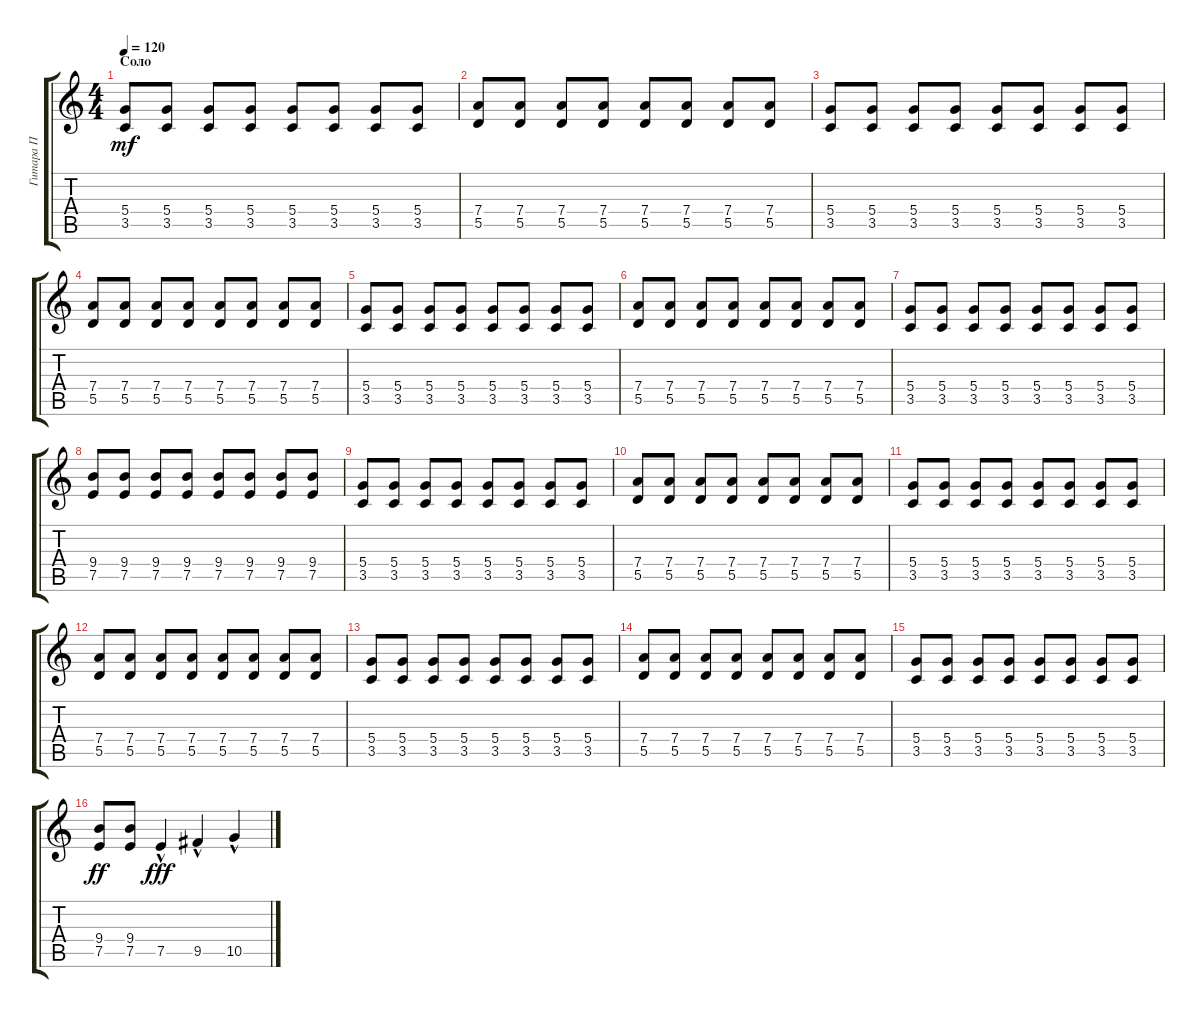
\track ("Гитара П" "Гитара П") {instrument overdrivenguitar}
\staff {score tabs}
\tuning (E4 B3 G3 D3 A2 E2) {hide}
\ts (4 4)
\section ("" "Соло")
\tempo 120
\clef g2
\ks c
(5.4 3.5).8{dy mf} (5.4 3.5).8 (5.4 3.5).8 (5.4 3.5).8 (5.4 3.5).8 (5.4 3.5).8 (5.4 3.5).8 (5.4 3.5).8 |
(7.4 5.5).8 (7.4 5.5).8 (7.4 5.5).8 (7.4 5.5).8 (7.4 5.5).8 (7.4 5.5).8 (7.4 5.5).8 (7.4 5.5).8 |
(5.4 3.5).8 (5.4 3.5).8 (5.4 3.5).8 (5.4 3.5).8 (5.4 3.5).8 (5.4 3.5).8 (5.4 3.5).8 (5.4 3.5).8 |
(7.4 5.5).8 (7.4 5.5).8 (7.4 5.5).8 (7.4 5.5).8 (7.4 5.5).8 (7.4 5.5).8 (7.4 5.5).8 (7.4 5.5).8 |
(5.4 3.5).8 (5.4 3.5).8 (5.4 3.5).8 (5.4 3.5).8 (5.4 3.5).8 (5.4 3.5).8 (5.4 3.5).8 (5.4 3.5).8 |
(7.4 5.5).8 (7.4 5.5).8 (7.4 5.5).8 (7.4 5.5).8 (7.4 5.5).8 (7.4 5.5).8 (7.4 5.5).8 (7.4 5.5).8 |
(5.4 3.5).8 (5.4 3.5).8 (5.4 3.5).8 (5.4 3.5).8 (5.4 3.5).8 (5.4 3.5).8 (5.4 3.5).8 (5.4 3.5).8 |
(9.4 7.5).8 (9.4 7.5).8 (9.4 7.5).8 (9.4 7.5).8 (9.4 7.5).8 (9.4 7.5).8 (9.4 7.5).8 (9.4 7.5).8 |
(5.4 3.5).8 (5.4 3.5).8 (5.4 3.5).8 (5.4 3.5).8 (5.4 3.5).8 (5.4 3.5).8 (5.4 3.5).8 (5.4 3.5).8 |
(7.4 5.5).8 (7.4 5.5).8 (7.4 5.5).8 (7.4 5.5).8 (7.4 5.5).8 (7.4 5.5).8 (7.4 5.5).8 (7.4 5.5).8 |
(5.4 3.5).8 (5.4 3.5).8 (5.4 3.5).8 (5.4 3.5).8 (5.4 3.5).8 (5.4 3.5).8 (5.4 3.5).8 (5.4 3.5).8 |
(7.4 5.5).8 (7.4 5.5).8 (7.4 5.5).8 (7.4 5.5).8 (7.4 5.5).8 (7.4 5.5).8 (7.4 5.5).8 (7.4 5.5).8 |
(5.4 3.5).8 (5.4 3.5).8 (5.4 3.5).8 (5.4 3.5).8 (5.4 3.5).8 (5.4 3.5).8 (5.4 3.5).8 (5.4 3.5).8 |
(7.4 5.5).8 (7.4 5.5).8 (7.4 5.5).8 (7.4 5.5).8 (7.4 5.5).8 (7.4 5.5).8 (7.4 5.5).8 (7.4 5.5).8 |
(5.4 3.5).8 (5.4 3.5).8 (5.4 3.5).8 (5.4 3.5).8 (5.4 3.5).8 (5.4 3.5).8 (5.4 3.5).8 (5.4 3.5).8 |
(9.4 7.5).8{dy ff} (9.4 7.5).8 7.5{hac}.4{dy fff} 9.5{hac}.4 10.5{hac}.4
